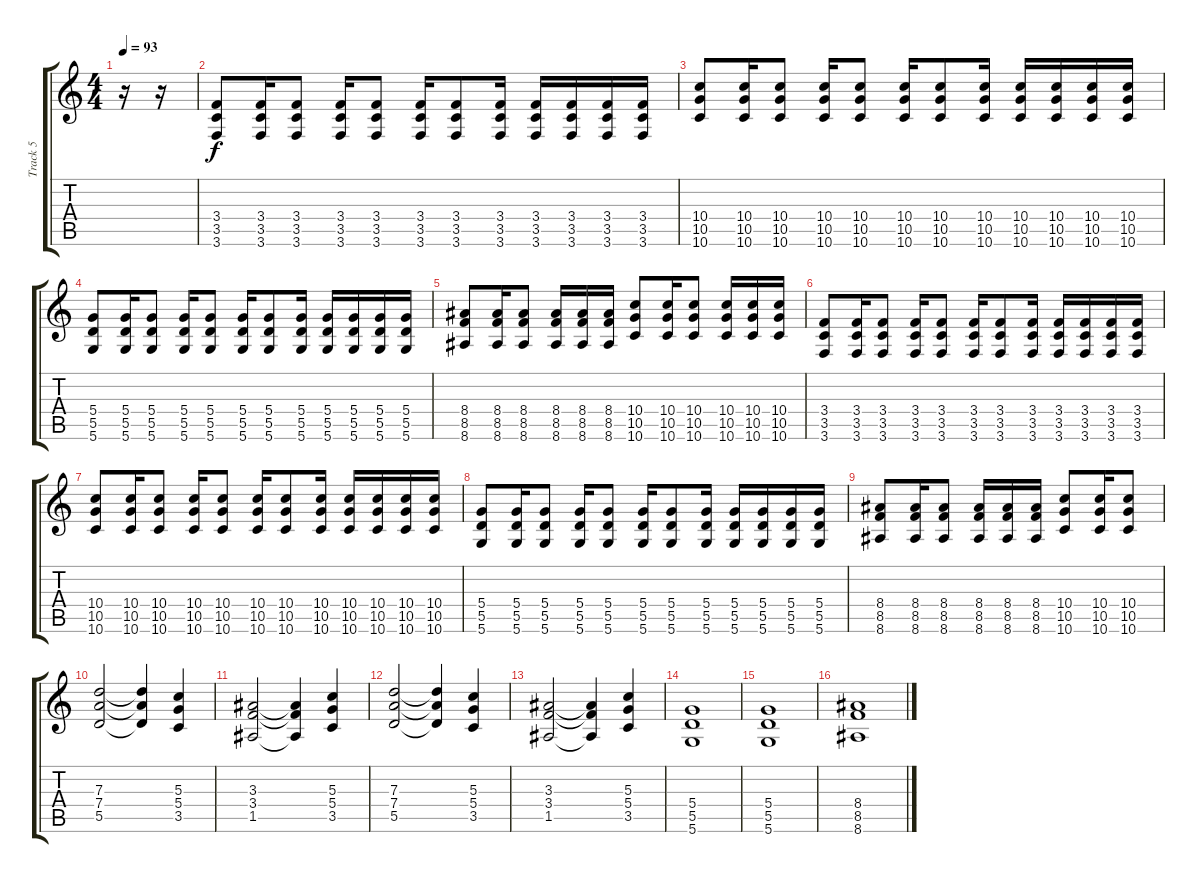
\track ("Track 5" "Track 5") {instrument distortionguitar}
\staff {score tabs}
\tuning (E4 B3 G3 D3 A2 D2) {hide}
\ts (4 4)
\tempo 93
\clef g2
\ks c
r.16{dy f} r.16 |
(3.4 3.5 3.6).8 (3.4 3.5 3.6).16 (3.4 3.5 3.6).8 (3.4 3.5 3.6).16 (3.4 3.5 3.6).8 (3.4 3.5 3.6).16 (3.4 3.5 3.6).8 (3.4 3.5 3.6).16 (3.4 3.5 3.6).16 (3.4 3.5 3.6).16 (3.4 3.5 3.6).16 (3.4 3.5 3.6).16 |
(10.4 10.5 10.6).8 (10.4 10.5 10.6).16 (10.4 10.5 10.6).8 (10.4 10.5 10.6).16 (10.4 10.5 10.6).8 (10.4 10.5 10.6).16 (10.4 10.5 10.6).8 (10.4 10.5 10.6).16 (10.4 10.5 10.6).16 (10.4 10.5 10.6).16 (10.4 10.5 10.6).16 (10.4 10.5 10.6).16 |
(5.4 5.5 5.6).8 (5.4 5.5 5.6).16 (5.4 5.5 5.6).8 (5.4 5.5 5.6).16 (5.4 5.5 5.6).8 (5.4 5.5 5.6).16 (5.4 5.5 5.6).8 (5.4 5.5 5.6).16 (5.4 5.5 5.6).16 (5.4 5.5 5.6).16 (5.4 5.5 5.6).16 (5.4 5.5 5.6).16 |
(8.4 8.5 8.6).8 (8.4 8.5 8.6).16 (8.4 8.5 8.6).8 (8.4 8.5 8.6).16 (8.4 8.5 8.6).16 (8.4 8.5 8.6).16 (10.4 10.5 10.6).8 (10.4 10.5 10.6).16 (10.4 10.5 10.6).8 (10.4 10.5 10.6).16 (10.4 10.5 10.6).16 (10.4 10.5 10.6).16 |
(3.4 3.5 3.6).8 (3.4 3.5 3.6).16 (3.4 3.5 3.6).8 (3.4 3.5 3.6).16 (3.4 3.5 3.6).8 (3.4 3.5 3.6).16 (3.4 3.5 3.6).8 (3.4 3.5 3.6).16 (3.4 3.5 3.6).16 (3.4 3.5 3.6).16 (3.4 3.5 3.6).16 (3.4 3.5 3.6).16 |
(10.4 10.5 10.6).8 (10.4 10.5 10.6).16 (10.4 10.5 10.6).8 (10.4 10.5 10.6).16 (10.4 10.5 10.6).8 (10.4 10.5 10.6).16 (10.4 10.5 10.6).8 (10.4 10.5 10.6).16 (10.4 10.5 10.6).16 (10.4 10.5 10.6).16 (10.4 10.5 10.6).16 (10.4 10.5 10.6).16 |
(5.4 5.5 5.6).8 (5.4 5.5 5.6).16 (5.4 5.5 5.6).8 (5.4 5.5 5.6).16 (5.4 5.5 5.6).8 (5.4 5.5 5.6).16 (5.4 5.5 5.6).8 (5.4 5.5 5.6).16 (5.4 5.5 5.6).16 (5.4 5.5 5.6).16 (5.4 5.5 5.6).16 (5.4 5.5 5.6).16 |
(8.4 8.5 8.6).8 (8.4 8.5 8.6).16 (8.4 8.5 8.6).8 (8.4 8.5 8.6).16 (8.4 8.5 8.6).16 (8.4 8.5 8.6).16 (10.4 10.5 10.6).8 (10.4 10.5 10.6).16 (10.4 10.5 10.6).8 |
(7.3 7.4 5.5).2 (7.3{t} 7.4{t} 5.5{t}).4 (5.3 5.4 3.5).4 |
(3.3 3.4 1.5).2 (3.3{t} 3.4{t} 1.5{t}).4 (5.3 5.4 3.5).4 |
(7.3 7.4 5.5).2 (7.3{t} 7.4{t} 5.5{t}).4 (5.3 5.4 3.5).4 |
(3.3 3.4 1.5).2 (3.3{t} 3.4{t} 1.5{t}).4 (5.3 5.4 3.5).4 |
(5.4 5.5 5.6).1 |
(5.4 5.5 5.6).1 |
(8.4 8.5 8.6).1
